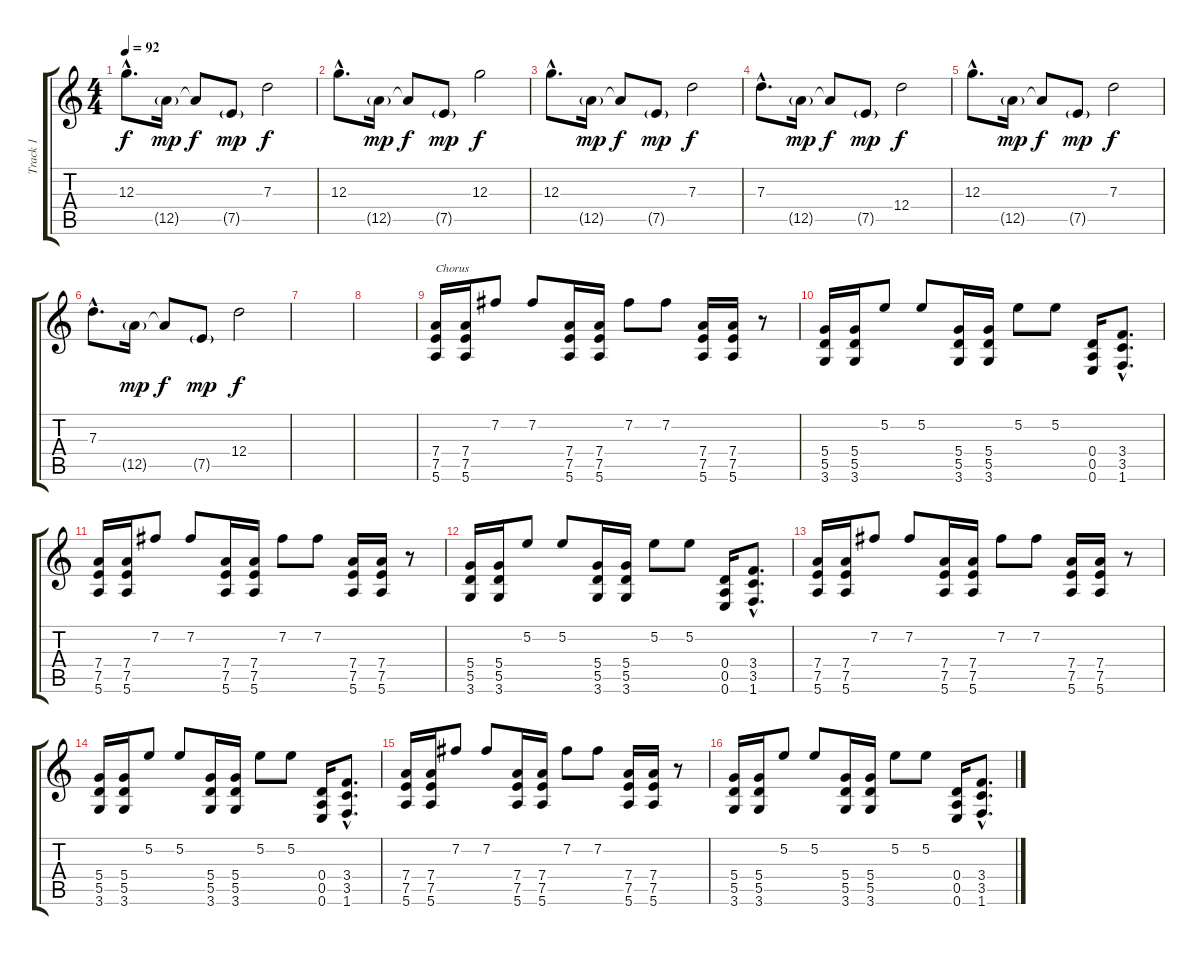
\track ("Track 1" "Track 1") {instrument overdrivenguitar}
\staff {score tabs}
\tuning (E4 B3 G3 D3 A2 E2) {hide}
\ts (4 4)
\tempo 92
\clef g2
\ks c
12.3{hac}.8{d dy f instrument electricguitarjazz} 12.5{g}.16{dy mp} 12.5{t}.8{dy f} 7.5{g}.8{dy mp} 7.3.2{dy f} |
12.3{hac}.8{d} 12.5{g}.16{dy mp} 12.5{t}.8{dy f} 7.5{g}.8{dy mp} 12.3.2{dy f} |
12.3{hac}.8{d} 12.5{g}.16{dy mp} 12.5{t}.8{dy f} 7.5{g}.8{dy mp} 7.3.2{dy f} |
7.3{hac}.8{d} 12.5{g}.16{dy mp} 12.5{t}.8{dy f} 7.5{g}.8{dy mp} 12.4.2{dy f} |
12.3{hac}.8{d} 12.5{g}.16{dy mp} 12.5{t}.8{dy f} 7.5{g}.8{dy mp} 7.3.2{dy f} |
7.3{hac}.8{d} 12.5{g}.16{dy mp} 12.5{t}.8{dy f} 7.5{g}.8{dy mp} 12.4.2{dy f} |
|
|
(7.4 7.5 5.6).16{txt "Chorus" instrument overdrivenguitar} (7.4 7.5 5.6).16 7.2.8 7.2.8 (7.4 7.5 5.6).16 (7.4 7.5 5.6).16 7.2.8 7.2.8 (7.4 7.5 5.6).16 (7.4 7.5 5.6).16 r.8 |
(5.4 5.5 3.6).16 (5.4 5.5 3.6).16 5.2.8 5.2.8 (5.4 5.5 3.6).16 (5.4 5.5 3.6).16 5.2.8 5.2.8 (0.4 0.5 0.6).16 (3.4{hac} 3.5{hac} 1.6{hac}).8{d} |
(7.4 7.5 5.6).16 (7.4 7.5 5.6).16 7.2.8 7.2.8 (7.4 7.5 5.6).16 (7.4 7.5 5.6).16 7.2.8 7.2.8 (7.4 7.5 5.6).16 (7.4 7.5 5.6).16 r.8 |
(5.4 5.5 3.6).16 (5.4 5.5 3.6).16 5.2.8 5.2.8 (5.4 5.5 3.6).16 (5.4 5.5 3.6).16 5.2.8 5.2.8 (0.4 0.5 0.6).16 (3.4{hac} 3.5{hac} 1.6{hac}).8{d} |
(7.4 7.5 5.6).16 (7.4 7.5 5.6).16 7.2.8 7.2.8 (7.4 7.5 5.6).16 (7.4 7.5 5.6).16 7.2.8 7.2.8 (7.4 7.5 5.6).16 (7.4 7.5 5.6).16 r.8 |
(5.4 5.5 3.6).16 (5.4 5.5 3.6).16 5.2.8 5.2.8 (5.4 5.5 3.6).16 (5.4 5.5 3.6).16 5.2.8 5.2.8 (0.4 0.5 0.6).16 (3.4{hac} 3.5{hac} 1.6{hac}).8{d} |
(7.4 7.5 5.6).16 (7.4 7.5 5.6).16 7.2.8 7.2.8 (7.4 7.5 5.6).16 (7.4 7.5 5.6).16 7.2.8 7.2.8 (7.4 7.5 5.6).16 (7.4 7.5 5.6).16 r.8 |
(5.4 5.5 3.6).16 (5.4 5.5 3.6).16 5.2.8 5.2.8 (5.4 5.5 3.6).16 (5.4 5.5 3.6).16 5.2.8 5.2.8 (0.4 0.5 0.6).16 (3.4{hac} 3.5{hac} 1.6{hac}).8{d}
